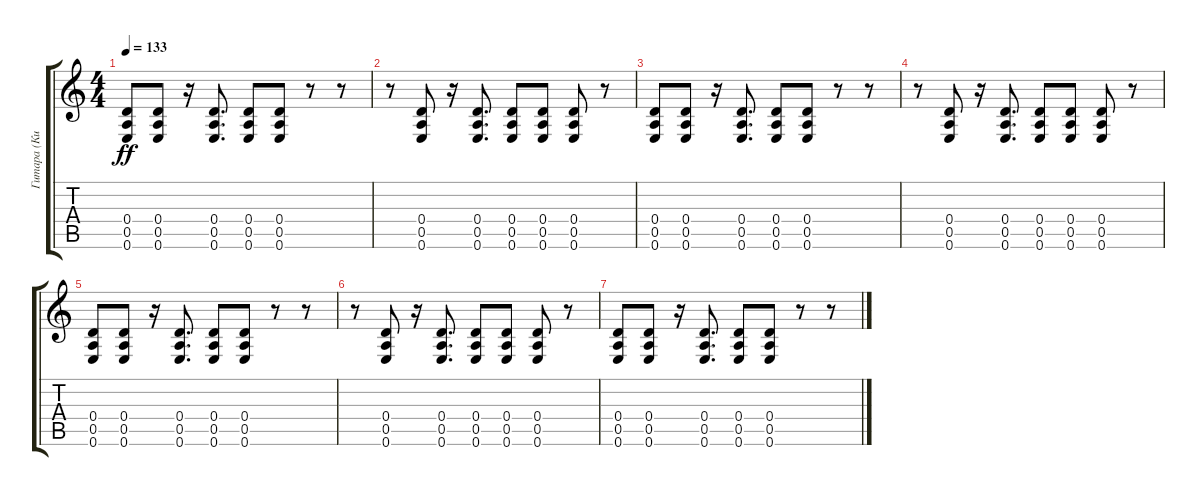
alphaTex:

\track ("Гитара (Китаец)" "Гитара (Ки") {instrument distortionguitar}
\staff {score tabs}
\tuning (E4 B3 G3 D3 A2 E2) {hide}
\ts (4 4)
\tempo 133
\clef g2
\ks c
(0.4 0.5 0.6).8{dy ff} (0.4 0.5 0.6).8 r.16 (0.4 0.5 0.6).8{d} (0.4 0.5 0.6).8 (0.4 0.5 0.6).8 r.8 r.8 |
r.8 (0.4 0.5 0.6).8 r.16 (0.4 0.5 0.6).8{d} (0.4 0.5 0.6).8 (0.4 0.5 0.6).8 (0.4 0.5 0.6).8 r.8 |
(0.4 0.5 0.6).8 (0.4 0.5 0.6).8 r.16 (0.4 0.5 0.6).8{d} (0.4 0.5 0.6).8 (0.4 0.5 0.6).8 r.8 r.8 |
r.8 (0.4 0.5 0.6).8 r.16 (0.4 0.5 0.6).8{d} (0.4 0.5 0.6).8 (0.4 0.5 0.6).8 (0.4 0.5 0.6).8 r.8 |
(0.4 0.5 0.6).8 (0.4 0.5 0.6).8 r.16 (0.4 0.5 0.6).8{d} (0.4 0.5 0.6).8 (0.4 0.5 0.6).8 r.8 r.8 |
r.8 (0.4 0.5 0.6).8 r.16 (0.4 0.5 0.6).8{d} (0.4 0.5 0.6).8 (0.4 0.5 0.6).8 (0.4 0.5 0.6).8 r.8 |
(0.4 0.5 0.6).8 (0.4 0.5 0.6).8 r.16 (0.4 0.5 0.6).8{d} (0.4 0.5 0.6).8 (0.4 0.5 0.6).8 r.8 r.8
